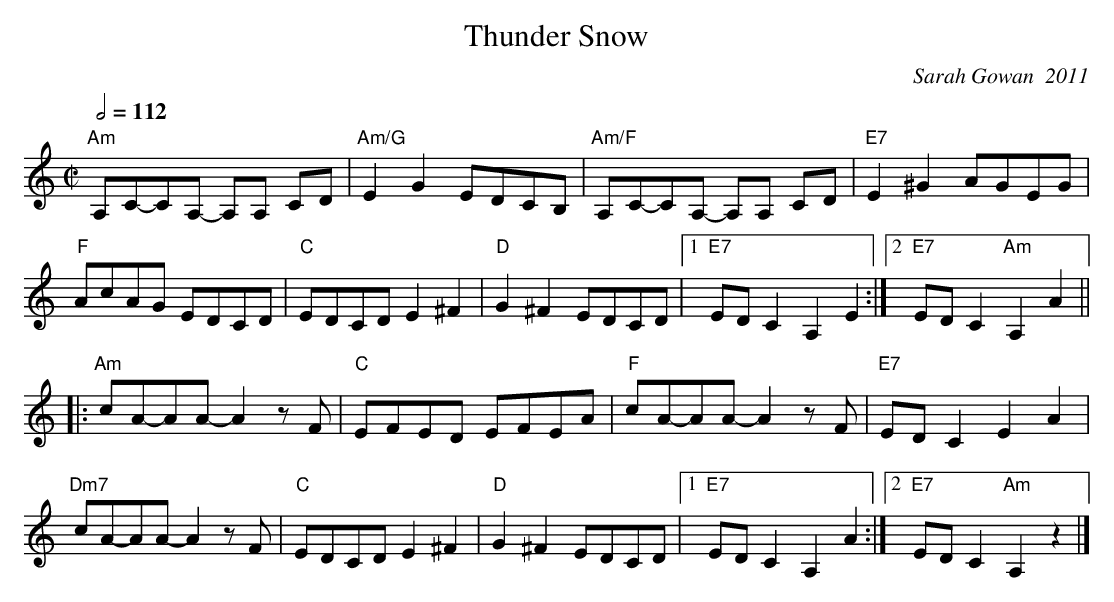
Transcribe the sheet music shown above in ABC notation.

X:1
T:Thunder Snow
C:Sarah Gowan  2011
M:C|
Q:1/2=112
L:1/8
K:Am
"Am" A,C-CA, -A,A, CD|"Am/G" E2G2 EDCB,| "Am/F" A,C-CA, -A,A, CD|"E7"E2^G2 AGEG|
"F"AcAG EDCD|"C"EDCD E2 ^F2| "D" G2^F2 EDCD|1"E7" ED C2  A,2E2:|2"E7" ED C2 "Am" A,2A2||
|:"Am" cA-AA-A2zF|"C"EFED EFEA|"F"cA-AA-A2zF| "E7"ED C2E2 A2|
"Dm7" cA-AA-A2zF|"C"EDCD E2 ^F2| "D" G2^F2 EDCD|1 "E7" ED C2  A,2A2:|2"E7" ED C2  "Am"A,2z2|]
